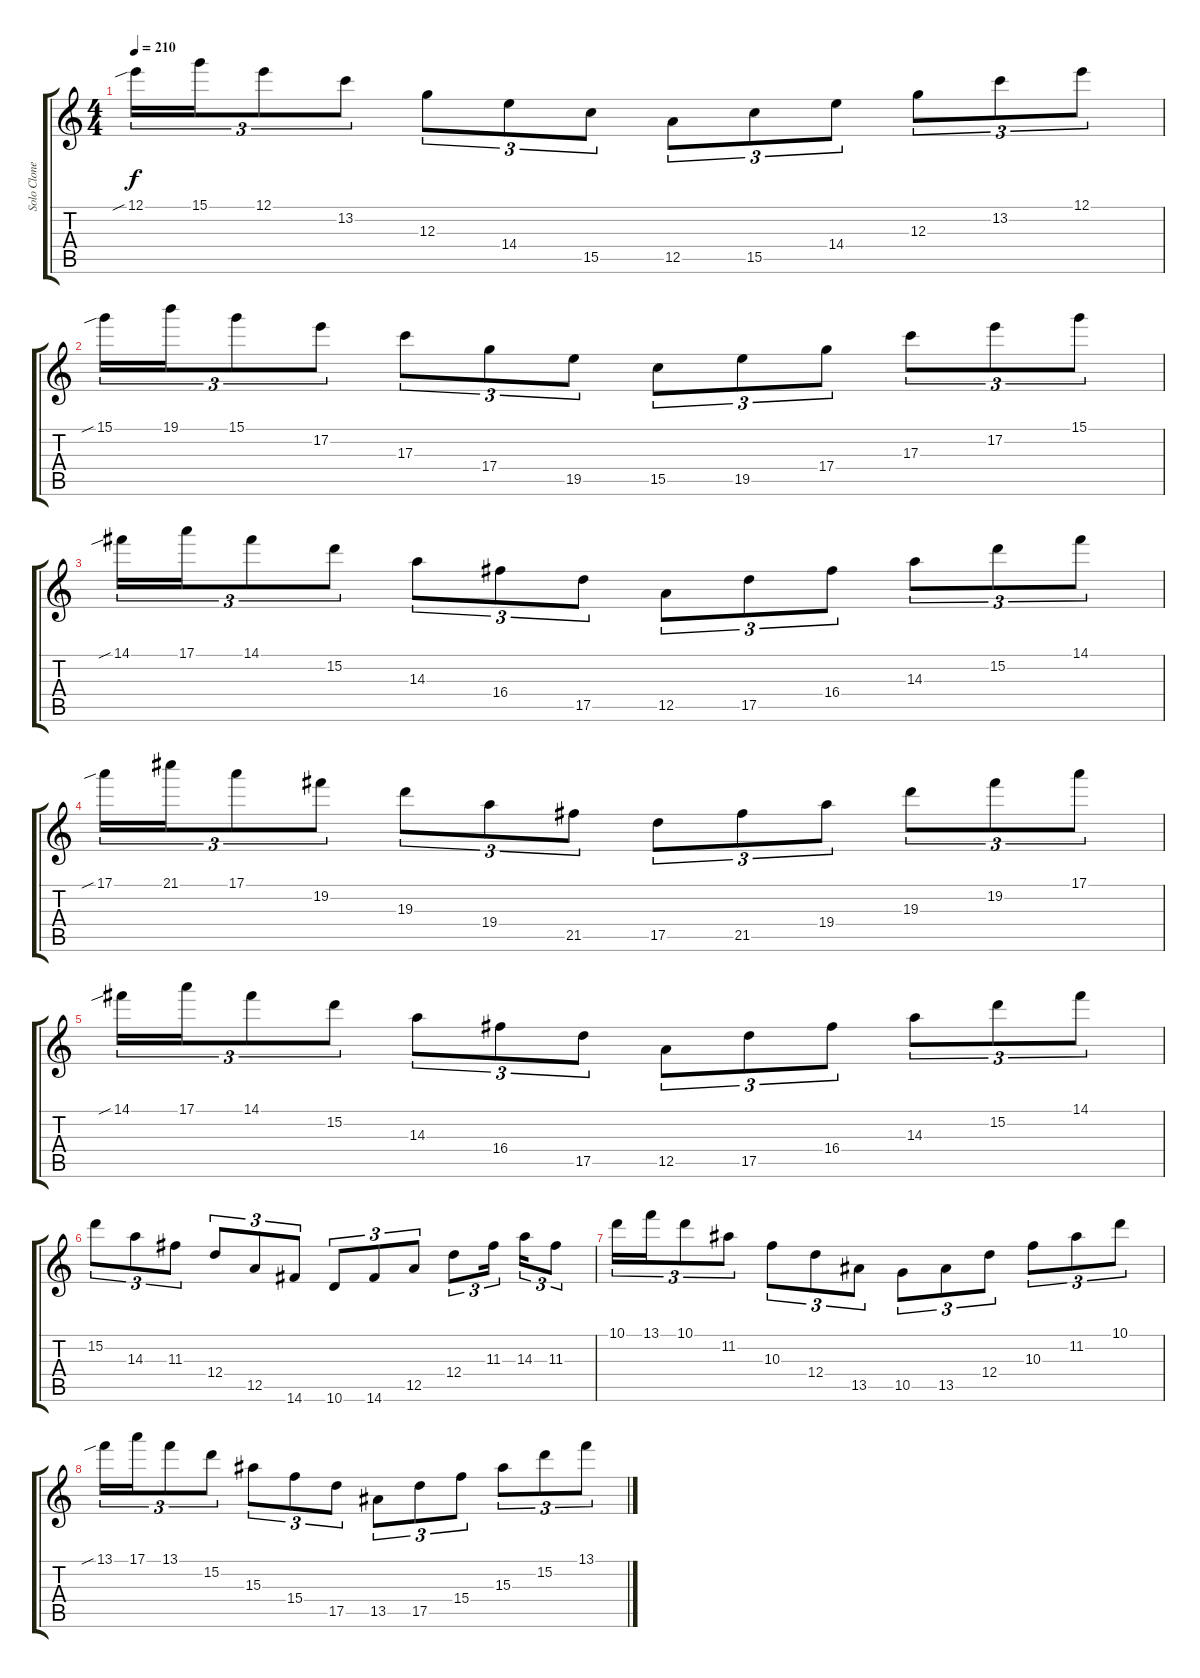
\track ("Solo Clone" "Solo Clone") {instrument distortionguitar}
\staff {score tabs}
\tuning (E4 B3 G3 D3 A2 E2) {hide}
\ts (4 4)
\tempo 210
\clef g2
\ks c
12.1{sib}.16{tu (3 2) dy f} 15.1.16{tu (3 2)} 12.1.8{tu (3 2)} 13.2.8{tu (3 2)} 12.3.8{tu (3 2)} 14.4.8{tu (3 2)} 15.5.8{tu (3 2)} 12.5.8{tu (3 2)} 15.5.8{tu (3 2)} 14.4.8{tu (3 2)} 12.3.8{tu (3 2)} 13.2.8{tu (3 2)} 12.1.8{tu (3 2)} |
15.1{sib}.16{tu (3 2)} 19.1.16{tu (3 2)} 15.1.8{tu (3 2)} 17.2.8{tu (3 2)} 17.3.8{tu (3 2)} 17.4.8{tu (3 2)} 19.5.8{tu (3 2)} 15.5.8{tu (3 2)} 19.5.8{tu (3 2)} 17.4.8{tu (3 2)} 17.3.8{tu (3 2)} 17.2.8{tu (3 2)} 15.1.8{tu (3 2)} |
14.1{sib}.16{tu (3 2)} 17.1.16{tu (3 2)} 14.1.8{tu (3 2)} 15.2.8{tu (3 2)} 14.3.8{tu (3 2)} 16.4.8{tu (3 2)} 17.5.8{tu (3 2)} 12.5.8{tu (3 2)} 17.5.8{tu (3 2)} 16.4.8{tu (3 2)} 14.3.8{tu (3 2)} 15.2.8{tu (3 2)} 14.1.8{tu (3 2)} |
17.1{sib}.16{tu (3 2)} 21.1.16{tu (3 2)} 17.1.8{tu (3 2)} 19.2.8{tu (3 2)} 19.3.8{tu (3 2)} 19.4.8{tu (3 2)} 21.5.8{tu (3 2)} 17.5.8{tu (3 2)} 21.5.8{tu (3 2)} 19.4.8{tu (3 2)} 19.3.8{tu (3 2)} 19.2.8{tu (3 2)} 17.1.8{tu (3 2)} |
14.1{sib}.16{tu (3 2)} 17.1.16{tu (3 2)} 14.1.8{tu (3 2)} 15.2.8{tu (3 2)} 14.3.8{tu (3 2)} 16.4.8{tu (3 2)} 17.5.8{tu (3 2)} 12.5.8{tu (3 2)} 17.5.8{tu (3 2)} 16.4.8{tu (3 2)} 14.3.8{tu (3 2)} 15.2.8{tu (3 2)} 14.1.8{tu (3 2)} |
15.2.8{tu (3 2)} 14.3.8{tu (3 2)} 11.3.8{tu (3 2)} 12.4.8{tu (3 2)} 12.5.8{tu (3 2)} 14.6.8{tu (3 2)} 10.6.8{tu (3 2)} 14.6.8{tu (3 2)} 12.5.8{tu (3 2)} 12.4.8{tu (3 2)} 11.3.16{tu (3 2) beam splitsecondary} 14.3.16{tu (3 2)} 11.3.8{tu (3 2)} |
10.1.16{tu (3 2)} 13.1.16{tu (3 2)} 10.1.8{tu (3 2)} 11.2.8{tu (3 2)} 10.3.8{tu (3 2)} 12.4.8{tu (3 2)} 13.5.8{tu (3 2)} 10.5.8{tu (3 2)} 13.5.8{tu (3 2)} 12.4.8{tu (3 2)} 10.3.8{tu (3 2)} 11.2.8{tu (3 2)} 10.1.8{tu (3 2)} |
13.1{sib}.16{tu (3 2)} 17.1.16{tu (3 2)} 13.1.8{tu (3 2)} 15.2.8{tu (3 2)} 15.3.8{tu (3 2)} 15.4.8{tu (3 2)} 17.5.8{tu (3 2)} 13.5.8{tu (3 2)} 17.5.8{tu (3 2)} 15.4.8{tu (3 2)} 15.3.8{tu (3 2)} 15.2.8{tu (3 2)} 13.1.8{tu (3 2)}
